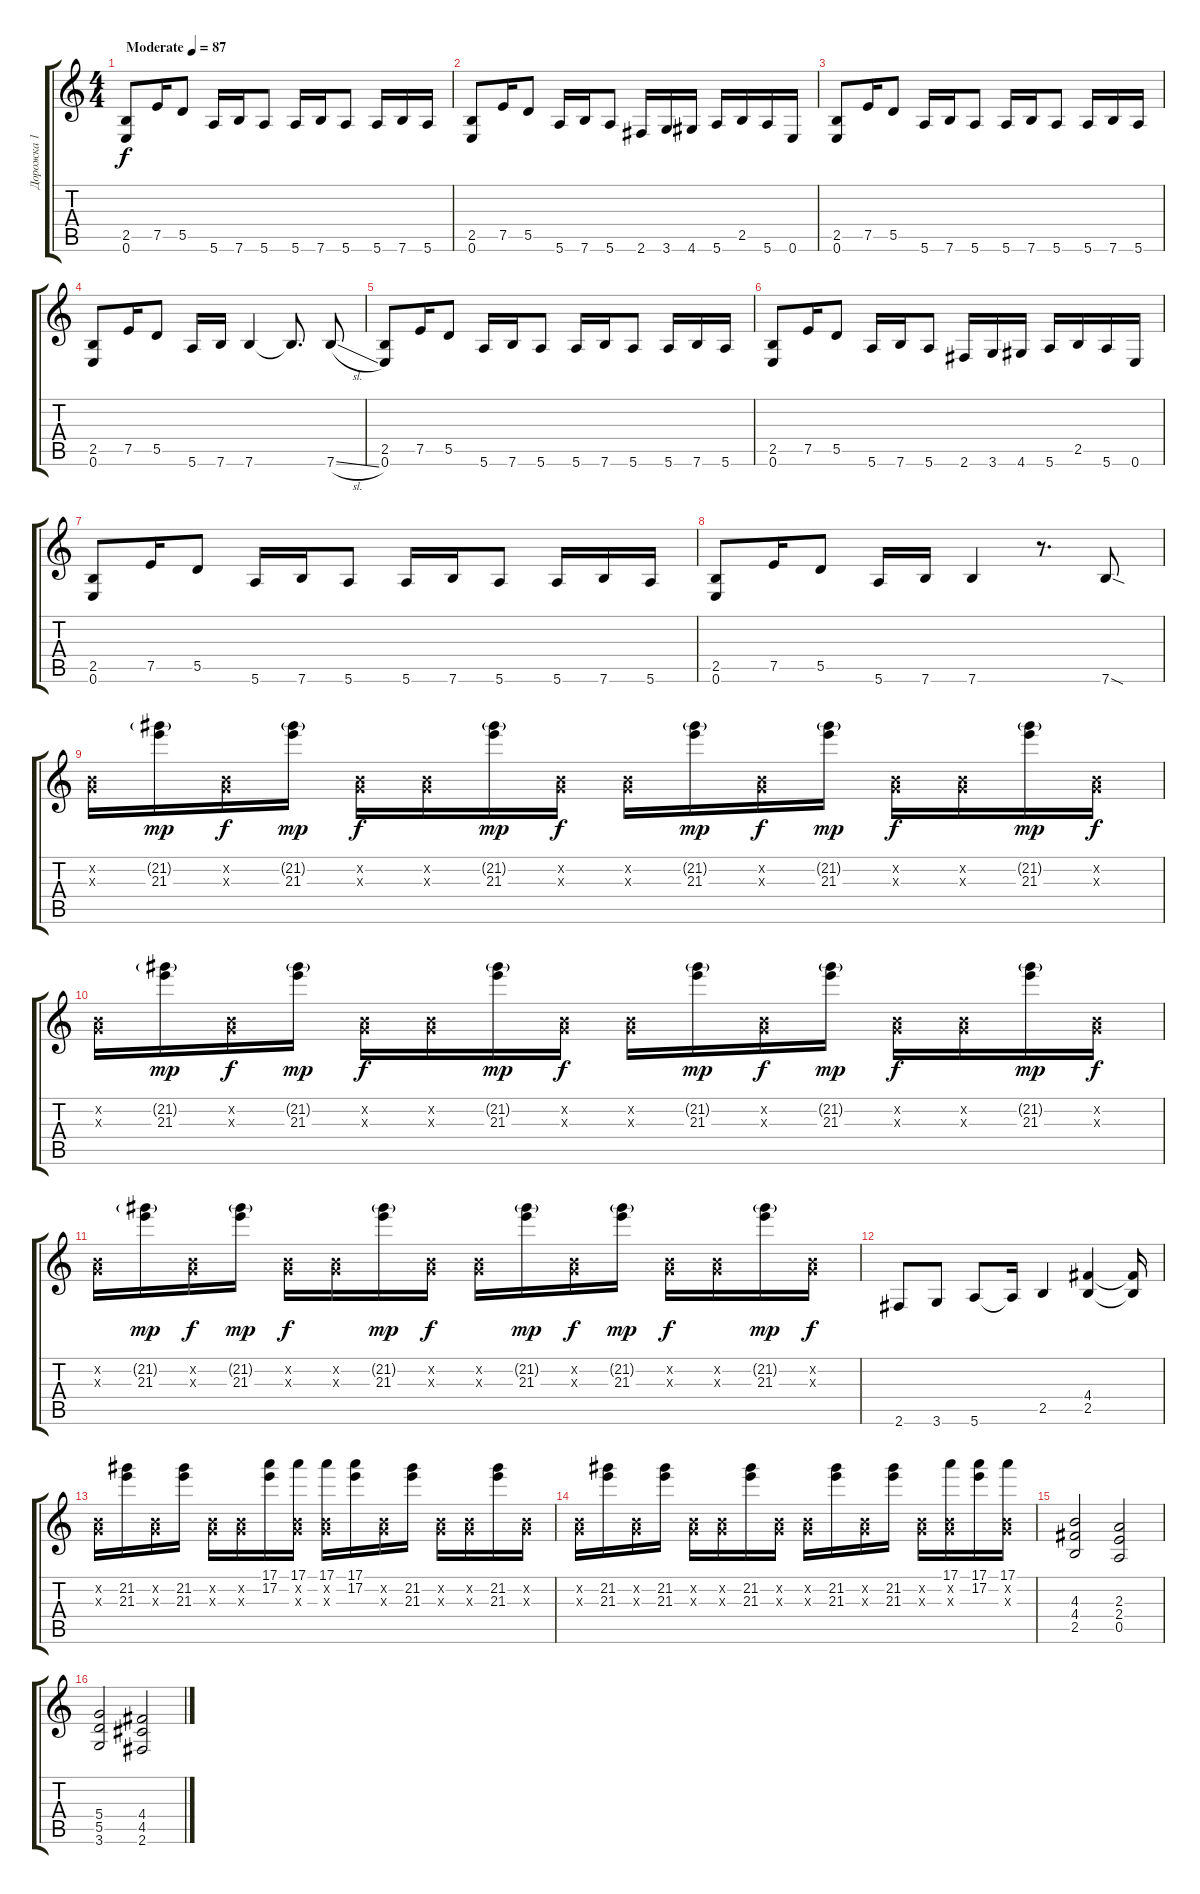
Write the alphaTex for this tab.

\track ("Дорожка 1" "Дорожка 1") {instrument distortionguitar}
\staff {score tabs}
\tuning (E4 B3 G3 D3 A2 E2) {hide}
\ts (4 4)
\tempo (87 "Moderate")
\clef g2
\ks c
(2.5 0.6).8{dy f instrument distortionguitar} 7.5.16 5.5.8 5.6.16 7.6.16 5.6.8 5.6.16 7.6.16 5.6.8 5.6.16 7.6.16 5.6.16 |
(2.5 0.6).8 7.5.16 5.5.8 5.6.16 7.6.16 5.6.8 2.6.16 3.6.16 4.6.16 5.6.16 2.5.16 5.6.16 0.6.16 |
(2.5 0.6).8 7.5.16 5.5.8 5.6.16 7.6.16 5.6.8 5.6.16 7.6.16 5.6.8 5.6.16 7.6.16 5.6.16 |
(2.5 0.6).8 7.5.16 5.5.8 5.6.16 7.6.16 7.6.4 7.6{t}.8{d} 7.6{sl}.8 |
(2.5 0.6).8 7.5.16 5.5.8 5.6.16 7.6.16 5.6.8 5.6.16 7.6.16 5.6.8 5.6.16 7.6.16 5.6.16 |
(2.5 0.6).8 7.5.16 5.5.8 5.6.16 7.6.16 5.6.8 2.6.16 3.6.16 4.6.16 5.6.16 2.5.16 5.6.16 0.6.16 |
(2.5 0.6).8 7.5.16 5.5.8 5.6.16 7.6.16 5.6.8 5.6.16 7.6.16 5.6.8 5.6.16 7.6.16 5.6.16 |
(2.5 0.6).8 7.5.16 5.5.8 5.6.16 7.6.16 7.6.4 r.8{d} 7.6{sod}.8 |
(0.2{x} 0.3{x}).16{volume 11} (21.2{g} 21.3).16{dy mp} (0.2{x} 0.3{x}).16{dy f} (21.2{g} 21.3).16{dy mp} (0.2{x} 0.3{x}).16{dy f} (0.2{x} 0.3{x}).16 (21.2{g} 21.3).16{dy mp} (0.2{x} 0.3{x}).16{dy f} (0.2{x} 0.3{x}).16 (21.2{g} 21.3).16{dy mp} (0.2{x} 0.3{x}).16{dy f} (21.2{g} 21.3).16{dy mp} (0.2{x} 0.3{x}).16{dy f} (0.2{x} 0.3{x}).16 (21.2{g} 21.3).16{dy mp} (0.2{x} 0.3{x}).16{dy f} |
(0.2{x} 0.3{x}).16 (21.2{g} 21.3).16{dy mp} (0.2{x} 0.3{x}).16{dy f} (21.2{g} 21.3).16{dy mp} (0.2{x} 0.3{x}).16{dy f} (0.2{x} 0.3{x}).16 (21.2{g} 21.3).16{dy mp} (0.2{x} 0.3{x}).16{dy f} (0.2{x} 0.3{x}).16 (21.2{g} 21.3).16{dy mp} (0.2{x} 0.3{x}).16{dy f} (21.2{g} 21.3).16{dy mp} (0.2{x} 0.3{x}).16{dy f} (0.2{x} 0.3{x}).16 (21.2{g} 21.3).16{dy mp} (0.2{x} 0.3{x}).16{dy f} |
(0.2{x} 0.3{x}).16 (21.2{g} 21.3).16{dy mp} (0.2{x} 0.3{x}).16{dy f} (21.2{g} 21.3).16{dy mp} (0.2{x} 0.3{x}).16{dy f} (0.2{x} 0.3{x}).16 (21.2{g} 21.3).16{dy mp} (0.2{x} 0.3{x}).16{dy f} (0.2{x} 0.3{x}).16 (21.2{g} 21.3).16{dy mp} (0.2{x} 0.3{x}).16{dy f} (21.2{g} 21.3).16{dy mp} (0.2{x} 0.3{x}).16{dy f} (0.2{x} 0.3{x}).16 (21.2{g} 21.3).16{dy mp} (0.2{x} 0.3{x}).16{dy f} |
2.6.8{volume 13} 3.6.8 5.6.8 5.6{t}.16 2.5.4 (4.4 2.5).4 (4.4{t} 2.5{t}).16 |
(0.2{x} 0.3{x}).16{volume 11} (21.2 21.3).16 (0.2{x} 0.3{x}).16 (21.2 21.3).16 (0.2{x} 0.3{x}).16 (0.2{x} 0.3{x}).16 (17.1 17.2).16 (17.1 0.2{x} 0.3{x}).16 (17.1 0.2{x} 0.3{x}).16 (17.1 17.2).16 (0.2{x} 0.3{x}).16 (21.2 21.3).16 (0.2{x} 0.3{x}).16 (0.2{x} 0.3{x}).16 (21.2 21.3).16 (0.2{x} 0.3{x}).16 |
(0.2{x} 0.3{x}).16 (21.2 21.3).16 (0.2{x} 0.3{x}).16 (21.2 21.3).16 (0.2{x} 0.3{x}).16 (0.2{x} 0.3{x}).16 (21.2 21.3).16 (0.2{x} 0.3{x}).16 (0.2{x} 0.3{x}).16 (21.2 21.3).16 (0.2{x} 0.3{x}).16 (21.2 21.3).16 (0.2{x} 0.3{x}).16 (17.1 0.2{x} 0.3{x}).16 (17.1 17.2).16 (17.1 0.2{x} 0.3{x}).16 |
(4.3 4.4 2.5).2{volume 13} (2.3 2.4 0.5).2 |
(5.4 5.5 3.6).2 (4.4 4.5 2.6).2
